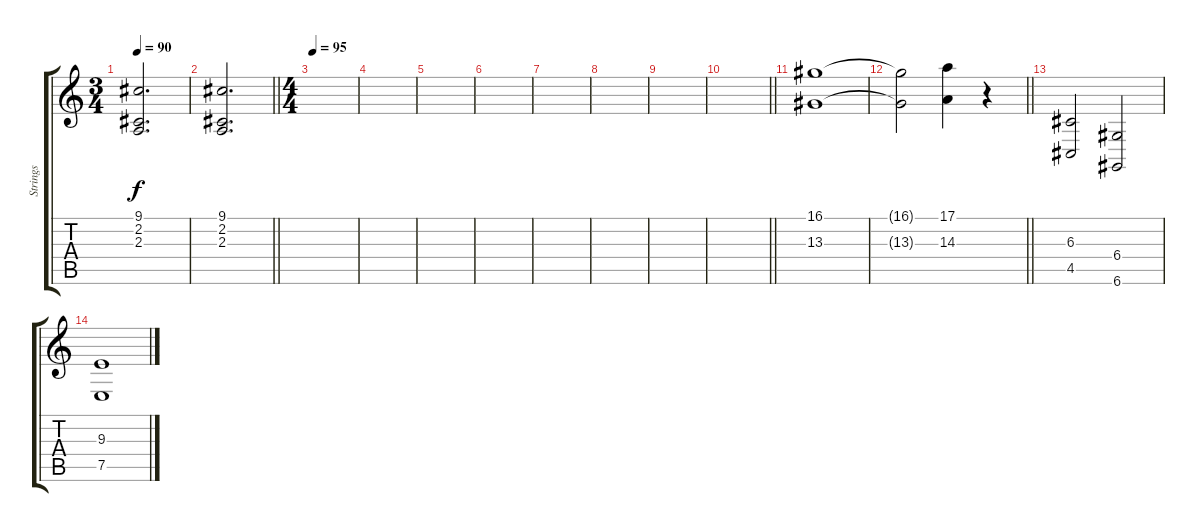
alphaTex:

\track ("Strings" "Strings") {instrument stringensemble1}
\staff {score tabs}
\tuning (E4 B3 G3 D3 A2 D2) {hide}
\ts (3 4)
\tempo 90
\clef g2
\ks c
(9.1 2.2 2.3).2{d dy f} |
\barLineRight lightlight
(9.1 2.2 2.3).2{d} |
\ts (4 4)
\tempo 95
|
|
|
|
|
|
|
\barLineRight lightlight
|
(16.1 13.3).1 |
\barLineRight lightlight
(16.1{t} 13.3{t}).2 (17.1 14.3).4 r.4 |
(6.3 4.5).2 (6.4 6.6).2 |
(9.3 7.5).1
